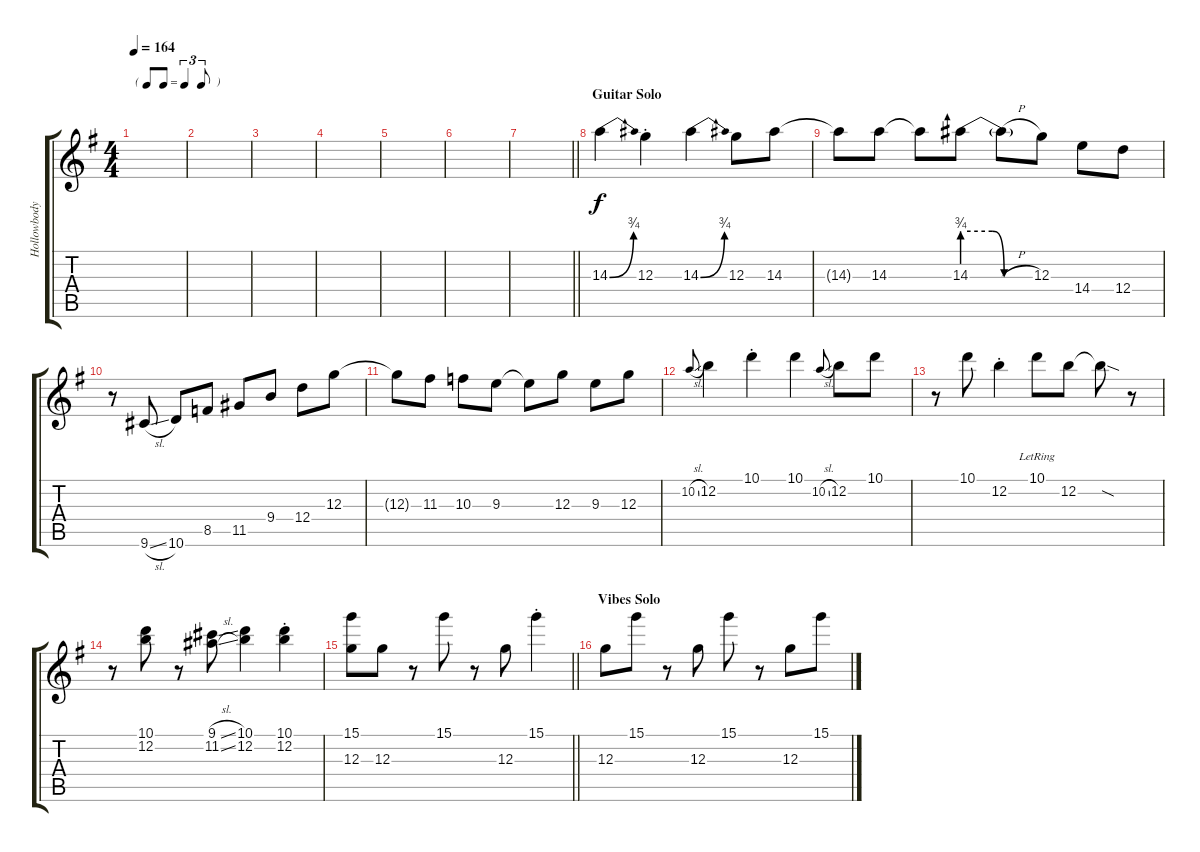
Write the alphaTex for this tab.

\track ("Hollowbody Guitar" "Hollowbody") {instrument electricguitarjazz}
\staff {score tabs}
\tuning (E4 B3 G3 D3 A2 E2) {hide}
\ts (4 4)
\tf triplet8th
\tempo 164
\clef g2
\ks g
|
|
|
|
|
|
\barLineRight lightlight
|
\section ("" "Guitar Solo")
14.3{be (bend 0 0 60 3)}.4 12.3{st}.4 14.3{be (bend 0 0 60 3)}.4 12.3.8 14.3.8 |
14.3{t}.8 14.3.8 14.3{t}.8 14.3{be (custom 0 3 25 3 35 0 60 0)}.8 14.3{h t}.8 12.3.8 14.4.8 12.4.8 |
r.8 9.6{sl}.8 10.6.8 8.5.8 11.5.8 9.4.8 12.4.8 12.3.8 |
12.3{t}.8 11.3.8 10.3.8 9.3.8 9.3{t}.8 12.3.8 9.3.8 12.3.8 |
10.2{sl}.8{gr onbeat} 12.2.4 10.1{st}.4 10.1.4 10.2{sl}.8{gr onbeat} 12.2.8 10.1.8 |
r.8 10.1.8 12.2{st}.4 10.1{lr}.8 12.2.8 12.2{sod t}.8 r.8 |
r.8 (10.1 12.2).8 r.8 (9.1{sl} 11.2{sl}).8 (10.1 12.2).4 (10.1{st} 12.2{st}).4 |
\barLineRight lightlight
(15.1 12.3).8 12.3.8 r.8 15.1.8 r.8 12.3.8 15.1{st}.4 |
\section ("" "Vibes Solo")
12.3.8 15.1.8 r.8 12.3.8 15.1.8 r.8 12.3.8 15.1.8
